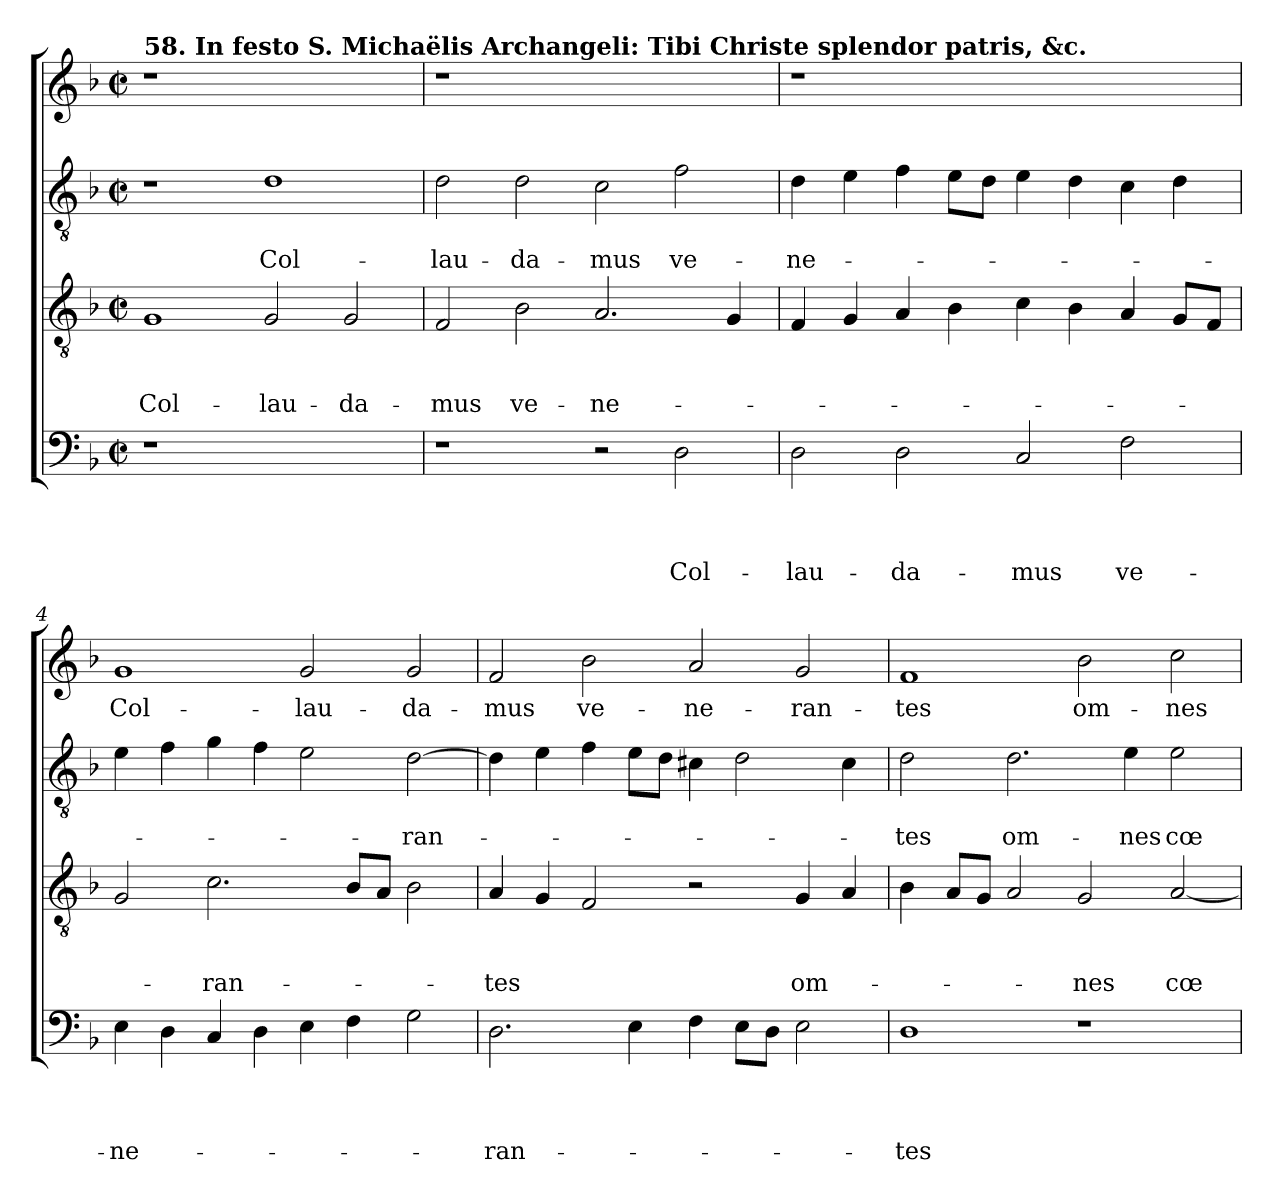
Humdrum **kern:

**kern	**text	**text	**text	**text	**kern	**text	**text	**text	**kern	**text	**text	**kern	**text
*part4	*part4	*part4	*part4	*part4	*part3	*part3	*part3	*part3	*part2	*part2	*part2	*part1	*part1
*staff4	*staff4	*staff4	*staff4	*staff4	*staff3	*staff3	*staff3	*staff3	*staff2	*staff2	*staff2	*staff1	*staff1
*clefF4	*	*	*	*	*clefGv2	*	*	*	*clefGv2	*	*	*clefG2	*
*k[b-]	*	*	*	*	*k[b-]	*	*	*	*k[b-]	*	*	*k[b-]	*
*F:	*	*	*	*	*F:	*	*	*	*F:	*	*	*F:	*
*M2/2	*	*	*	*	*M2/2	*	*	*	*M2/2	*	*	*M2/2	*
*met(c|)	*	*	*	*	*met(c|)	*	*	*	*met(c|)	*	*	*met(c|)	*
=1	=1	=1	=1	=1	=1	=1	=1	=1	=1	=1	=1	=1	=1
!	!	!	!	!	!	!	!	!	!	!	!	!LO:TX:a:B:t=58.  In festo S. Michaëlis Archangeli&colon; Tibi Christe splendor patris, &c.	!
!	!	!	!	!	!	!	!	!LO:LY:b	!	!	!	!	!
1r	.	.	.	.	1G	.	.	Col-	1r	.	.	1r	.
!	!	!	!	!	!	!	!	!LO:LY:b	!	!	!LO:LY:b	!	!
1ryy	.	.	.	.	2G/	.	.	-lau-	1d	.	Col-	1ryy	.
!	!	!	!	!	!	!	!	!LO:LY:b	!	!	!	!	!
.	.	.	.	.	2G/	.	.	-da-	.	.	.	.	.
=2	=2	=2	=2	=2	=2	=2	=2	=2	=2	=2	=2	=2	=2
!	!	!	!	!	!	!	!	!LO:LY:b	!	!	!LO:LY:b	!	!
1r	.	.	.	.	2F/	.	.	-mus	2d\	.	-lau-	1r	.
!	!	!	!	!	!	!	!	!LO:LY:b	!	!	!LO:LY:b	!	!
.	.	.	.	.	2B-\	.	.	ve-	2d\	.	-da-	.	.
!	!	!	!	!	!	!	!	!LO:LY:b	!	!	!LO:LY:b	!	!
2r	.	.	.	.	2.A/	.	.	-ne-	2c\	.	-mus	1ryy	.
!	!	!	!	!LO:LY:b	!	!	!	!	!	!	!LO:LY:b	!	!
2D\	.	.	.	Col-	.	.	.	.	2f\	.	ve-	.	.
.	.	.	.	.	4G/	.	.	.	.	.	.	.	.
=3	=3	=3	=3	=3	=3	=3	=3	=3	=3	=3	=3	=3	=3
!	!	!	!	!LO:LY:b	!	!	!	!	!	!	!LO:LY:b	!	!
2D\	.	.	.	-lau-	4F/	.	.	.	4d\	.	-ne-	1r	.
.	.	.	.	.	4G/	.	.	.	4e\	.	.	.	.
!	!	!	!	!LO:LY:b	!	!	!	!	!	!	!	!	!
2D\	.	.	.	-da-	4A/	.	.	.	4f\	.	.	.	.
.	.	.	.	.	4B-\	.	.	.	8e\L	.	.	.	.
.	.	.	.	.	.	.	.	.	8d\J	.	.	.	.
!	!	!	!	!LO:LY:b	!	!	!	!	!	!	!	!	!
2C/	.	.	.	-mus	4c\	.	.	.	4e\	.	.	1ryy	.
.	.	.	.	.	4B-\	.	.	.	4d\	.	.	.	.
!	!	!	!	!LO:LY:b	!	!	!	!	!	!	!	!	!
2F\	.	.	.	ve-	4A/	.	.	.	4c\	.	.	.	.
.	.	.	.	.	8G/L	.	.	.	4d\	.	.	.	.
.	.	.	.	.	8F/J	.	.	.	.	.	.	.	.
=4	=4	=4	=4	=4	=4	=4	=4	=4	=4	=4	=4	=4	=4
!	!	!	!	!LO:LY:b	!	!	!	!	!	!	!	!	!LO:LY:b
4E\	.	.	.	-ne-	2G/	.	.	.	4e\	.	.	1g	Col-
4D\	.	.	.	.	.	.	.	.	4f\	.	.	.	.
!	!	!	!	!	!	!	!	!LO:LY:b	!	!	!	!	!
4C/	.	.	.	.	2.c\	.	.	-ran-	4g\	.	.	.	.
4D\	.	.	.	.	.	.	.	.	4f\	.	.	.	.
!	!	!	!	!	!	!	!	!	!	!	!	!	!LO:LY:b
4E\	.	.	.	.	.	.	.	.	2e\	.	.	2g/	-lau-
4F\	.	.	.	.	8B-/L	.	.	.	.	.	.	.	.
.	.	.	.	.	8A/J	.	.	.	.	.	.	.	.
!	!	!	!	!	!	!	!	!	!	!	!LO:LY:b	!	!LO:LY:b
2G\	.	.	.	.	2B-\	.	.	.	[2d\	.	-ran-	2g/	-da-
!!LO:LB:g=z
=5	=5	=5	=5	=5	=5	=5	=5	=5	=5	=5	=5	=5	=5
!	!	!	!	!LO:LY:b	!	!	!	!LO:LY:b	!	!	!	!	!LO:LY:b
2.D\	.	.	.	-ran-	4A/	.	.	-tes	4d\]	.	.	2f/	-mus
.	.	.	.	.	4G/	.	.	.	4e\	.	.	.	.
!	!	!	!	!	!	!	!	!	!	!	!	!	!LO:LY:b
.	.	.	.	.	2F/	.	.	.	4f\	.	.	2b-\	ve-
4E\	.	.	.	.	.	.	.	.	8e\L	.	.	.	.
.	.	.	.	.	.	.	.	.	8d\J	.	.	.	.
!	!	!	!	!	!	!	!	!	!	!	!	!	!LO:LY:b
4F\	.	.	.	.	2r	.	.	.	4c#X\	.	.	2a/	-ne-
8E\L	.	.	.	.	.	.	.	.	2d\	.	.	.	.
8D\J	.	.	.	.	.	.	.	.	.	.	.	.	.
!	!	!	!	!	!	!	!	!LO:LY:b	!	!	!	!	!LO:LY:b
2E\	.	.	.	.	4G/	.	.	om-	.	.	.	2g/	-ran-
.	.	.	.	.	4A/	.	.	.	4c#\	.	.	.	.
=6	=6	=6	=6	=6	=6	=6	=6	=6	=6	=6	=6	=6	=6
!	!	!	!	!LO:LY:b	!	!	!	!	!	!	!LO:LY:b	!	!LO:LY:b
1D	.	.	.	-tes	4B-\	.	.	.	2d\	.	-tes	1f	-tes
.	.	.	.	.	8A/L	.	.	.	.	.	.	.	.
.	.	.	.	.	8G/J	.	.	.	.	.	.	.	.
!	!	!	!	!	!	!	!	!	!	!	!LO:LY:b	!	!
.	.	.	.	.	2A/	.	.	.	2.d\	.	om-	.	.
!	!	!	!	!	!	!	!	!LO:LY:b	!	!	!	!	!LO:LY:b
1r	.	.	.	.	2G/	.	.	-nes	.	.	.	2b-\	om-
!	!	!	!	!	!	!	!	!	!	!	!LO:LY:b	!	!
.	.	.	.	.	.	.	.	.	4e\	.	-nes	.	.
!	!	!	!	!	!	!	!	!LO:LY:b	!	!	!LO:LY:b	!	!LO:LY:b
.	.	.	.	.	[2A/	.	.	cœ-	2e\	.	cœ-	2cc\	-nes
=	=	=	=	=	=	=	=	=	=	=	=	=	=
*-	*-	*-	*-	*-	*-	*-	*-	*-	*-	*-	*-	*-	*-
